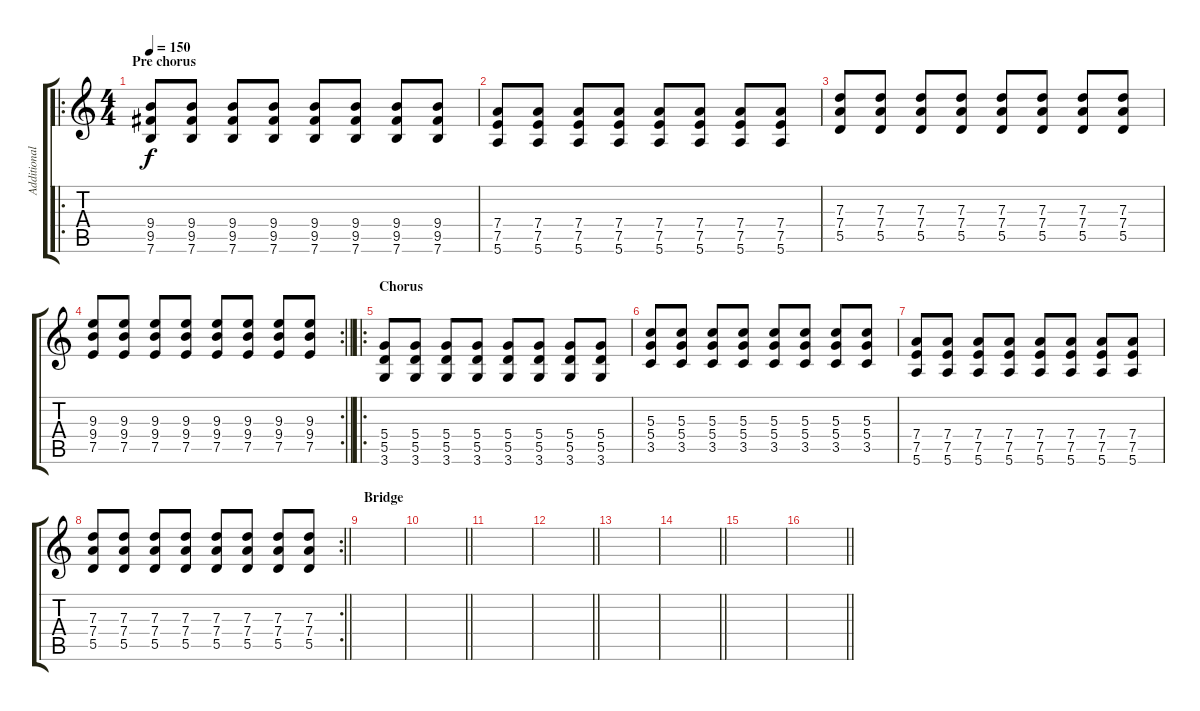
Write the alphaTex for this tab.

\track ("Additional Guitar" "Additional") {instrument acousticguitarsteel}
\staff {score tabs}
\tuning (E4 B3 G3 D3 A2 E2) {hide}
\ro
\ts (4 4)
\section ("" "Pre chorus")
\tempo 150
\clef g2
\ks c
(9.4 9.5 7.6).8{dy f} (9.4 9.5 7.6).8 (9.4 9.5 7.6).8 (9.4 9.5 7.6).8 (9.4 9.5 7.6).8 (9.4 9.5 7.6).8 (9.4 9.5 7.6).8 (9.4 9.5 7.6).8 |
(7.4 7.5 5.6).8 (7.4 7.5 5.6).8 (7.4 7.5 5.6).8 (7.4 7.5 5.6).8 (7.4 7.5 5.6).8 (7.4 7.5 5.6).8 (7.4 7.5 5.6).8 (7.4 7.5 5.6).8 |
(7.3 7.4 5.5).8 (7.3 7.4 5.5).8 (7.3 7.4 5.5).8 (7.3 7.4 5.5).8 (7.3 7.4 5.5).8 (7.3 7.4 5.5).8 (7.3 7.4 5.5).8 (7.3 7.4 5.5).8 |
\rc 2
\barLineRight lightlight
(9.3 9.4 7.5).8 (9.3 9.4 7.5).8 (9.3 9.4 7.5).8 (9.3 9.4 7.5).8 (9.3 9.4 7.5).8 (9.3 9.4 7.5).8 (9.3 9.4 7.5).8 (9.3 9.4 7.5).8 |
\ro
\section ("" "Chorus")
(5.4 5.5 3.6).8 (5.4 5.5 3.6).8 (5.4 5.5 3.6).8 (5.4 5.5 3.6).8 (5.4 5.5 3.6).8 (5.4 5.5 3.6).8 (5.4 5.5 3.6).8 (5.4 5.5 3.6).8 |
(5.3 5.4 3.5).8 (5.3 5.4 3.5).8 (5.3 5.4 3.5).8 (5.3 5.4 3.5).8 (5.3 5.4 3.5).8 (5.3 5.4 3.5).8 (5.3 5.4 3.5).8 (5.3 5.4 3.5).8 |
(7.4 7.5 5.6).8 (7.4 7.5 5.6).8 (7.4 7.5 5.6).8 (7.4 7.5 5.6).8 (7.4 7.5 5.6).8 (7.4 7.5 5.6).8 (7.4 7.5 5.6).8 (7.4 7.5 5.6).8 |
\rc 2
\barLineRight lightlight
(7.3 7.4 5.5).8 (7.3 7.4 5.5).8 (7.3 7.4 5.5).8 (7.3 7.4 5.5).8 (7.3 7.4 5.5).8 (7.3 7.4 5.5).8 (7.3 7.4 5.5).8 (7.3 7.4 5.5).8 |
\section ("" "Bridge")
|
\barLineRight lightlight
|
|
\barLineRight lightlight
|
|
\barLineRight lightlight
|
|
\barLineRight lightlight
